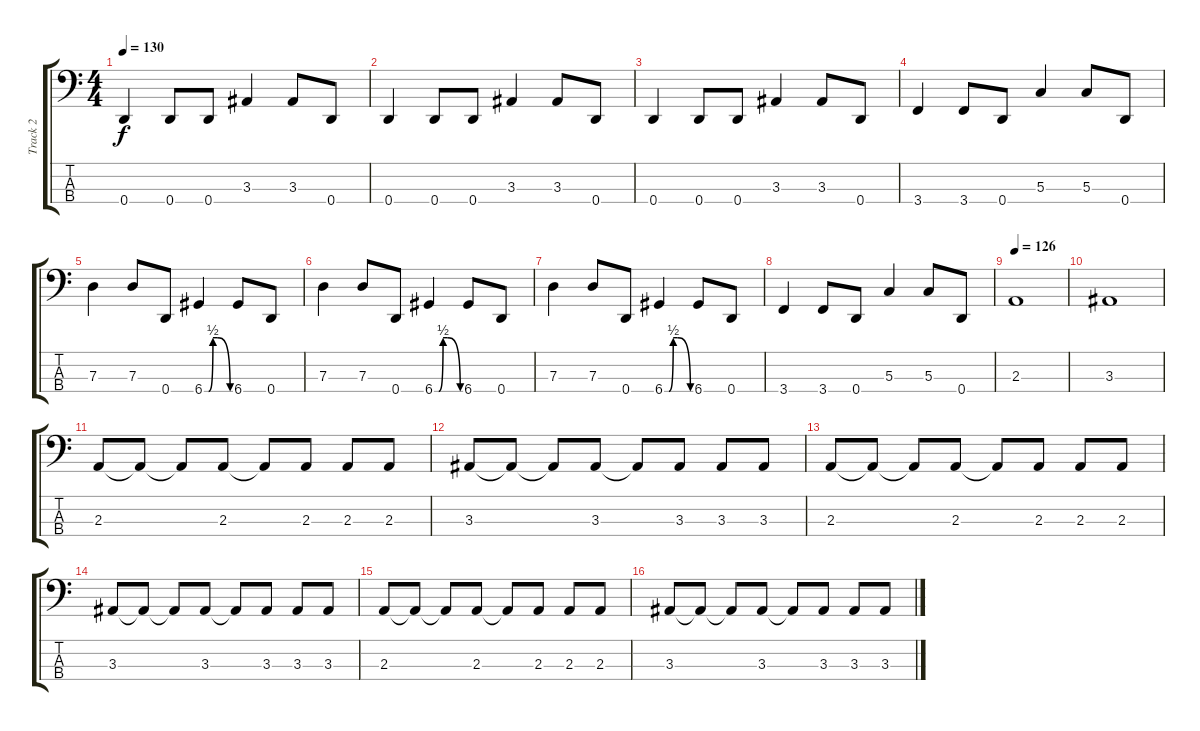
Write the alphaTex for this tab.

\track ("Track 2" "Track 2") {instrument electricbassfinger}
\staff {score tabs}
\tuning (F2 C2 G1 D1) {hide}
\ts (4 4)
\tempo 130
\clef f4
\ks c
0.4.4{dy f} 0.4.8 0.4.8 3.3.4 3.3.8 0.4.8 |
0.4.4 0.4.8 0.4.8 3.3.4 3.3.8 0.4.8 |
0.4.4 0.4.8 0.4.8 3.3.4 3.3.8 0.4.8 |
3.4.4 3.4.8 0.4.8 5.3.4 5.3.8 0.4.8 |
7.3.4 7.3.8 0.4.8 6.4{be (custom 0 0 10 0 20 2 30 2 60 0)}.4 6.4.8 0.4.8 |
7.3.4 7.3.8 0.4.8 6.4{be (custom 0 0 10 0 20 2 30 2 60 0)}.4 6.4.8 0.4.8 |
7.3.4 7.3.8 0.4.8 6.4{be (custom 0 0 10 0 20 2 30 2 60 0)}.4 6.4.8 0.4.8 |
3.4.4 3.4.8 0.4.8 5.3.4 5.3.8 0.4.8 |
\tempo 126
2.3.1 |
3.3.1 |
2.3.8 2.3{t}.8 2.3{t}.8 2.3.8 2.3{t}.8 2.3.8 2.3.8 2.3.8 |
3.3.8 3.3{t}.8 3.3{t}.8 3.3.8 3.3{t}.8 3.3.8 3.3.8 3.3.8 |
2.3.8 2.3{t}.8 2.3{t}.8 2.3.8 2.3{t}.8 2.3.8 2.3.8 2.3.8 |
3.3.8 3.3{t}.8 3.3{t}.8 3.3.8 3.3{t}.8 3.3.8 3.3.8 3.3.8 |
2.3.8 2.3{t}.8 2.3{t}.8 2.3.8 2.3{t}.8 2.3.8 2.3.8 2.3.8 |
3.3.8 3.3{t}.8 3.3{t}.8 3.3.8 3.3{t}.8 3.3.8 3.3.8 3.3.8
